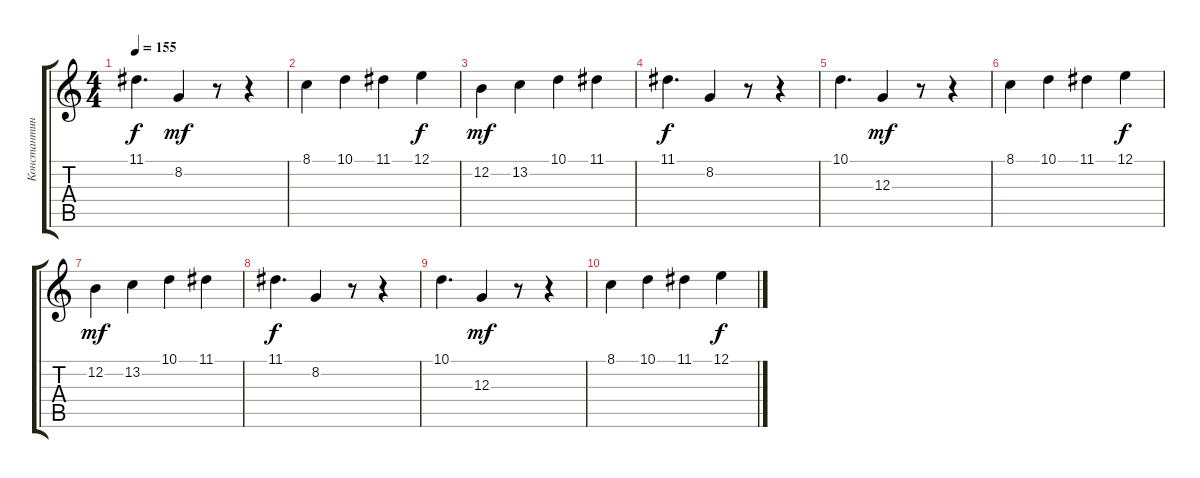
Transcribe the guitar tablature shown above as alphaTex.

\track ("Константин Бекрев" "Константин") {instrument pad7halo}
\staff {score tabs}
\tuning (E4 B3 G3 D3 A2 E2) {hide}
\ts (4 4)
\tempo 155
\clef g2
\ks c
11.1.4{d dy f} 8.2.4{dy mf} r.8 r.4 |
8.1.4 10.1.4 11.1.4 12.1.4{dy f} |
12.2.4{dy mf} 13.2.4 10.1.4 11.1.4 |
11.1.4{d dy f} 8.2.4 r.8 r.4 |
10.1.4{d} 12.3.4{dy mf} r.8 r.4 |
8.1.4 10.1.4 11.1.4 12.1.4{dy f} |
12.2.4{dy mf} 13.2.4 10.1.4 11.1.4 |
11.1.4{d dy f} 8.2.4 r.8 r.4 |
10.1.4{d} 12.3.4{dy mf} r.8 r.4 |
8.1.4 10.1.4 11.1.4 12.1.4{dy f}
